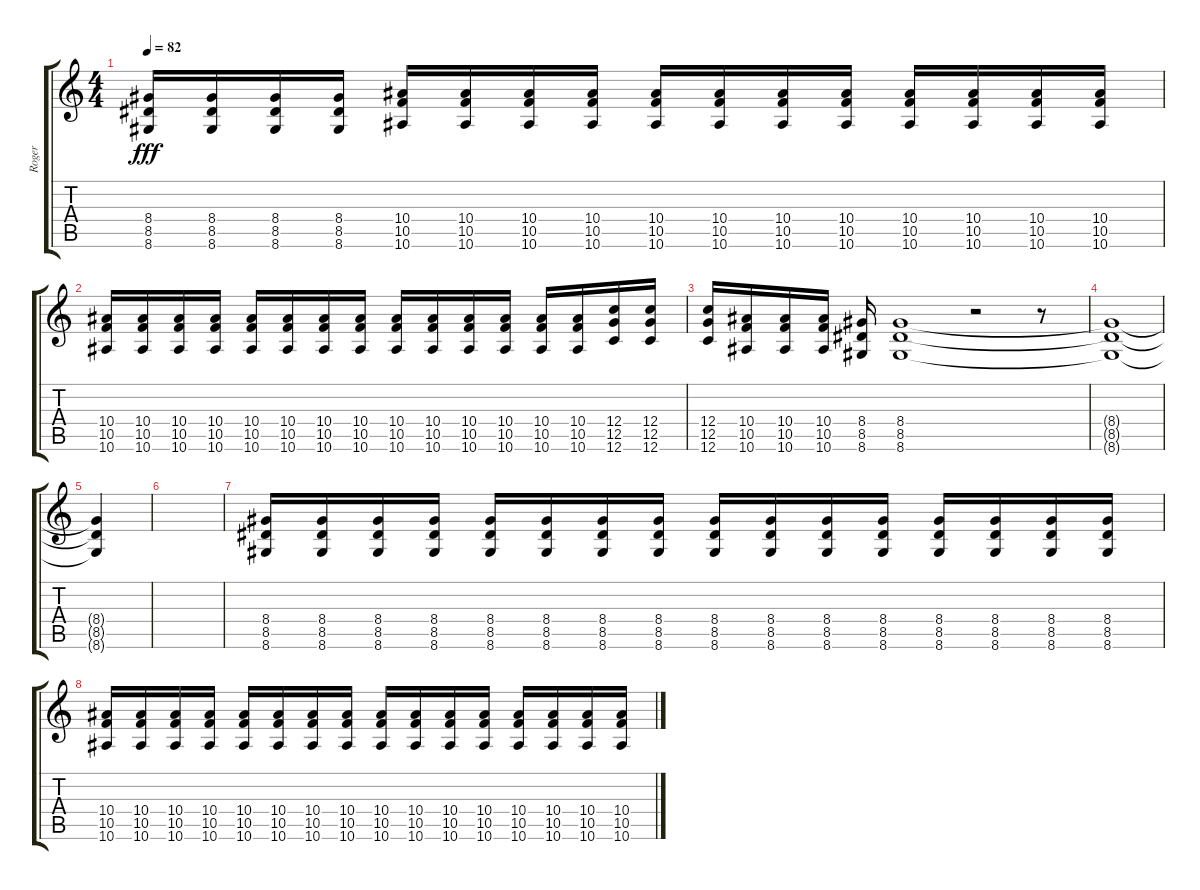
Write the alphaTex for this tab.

\track ("Roger" "Roger") {instrument distortionguitar}
\staff {score tabs}
\tuning (D4 A3 F3 C3 G2 C2) {hide}
\ts (4 4)
\tempo 82
\clef g2
\ks c
(8.4 8.5 8.6).16{dy fff} (8.4 8.5 8.6).16 (8.4 8.5 8.6).16 (8.4 8.5 8.6).16 (10.4 10.5 10.6).16 (10.4 10.5 10.6).16 (10.4 10.5 10.6).16 (10.4 10.5 10.6).16 (10.4 10.5 10.6).16 (10.4 10.5 10.6).16 (10.4 10.5 10.6).16 (10.4 10.5 10.6).16 (10.4 10.5 10.6).16 (10.4 10.5 10.6).16 (10.4 10.5 10.6).16 (10.4 10.5 10.6).16 |
(10.4 10.5 10.6).16 (10.4 10.5 10.6).16 (10.4 10.5 10.6).16 (10.4 10.5 10.6).16 (10.4 10.5 10.6).16 (10.4 10.5 10.6).16 (10.4 10.5 10.6).16 (10.4 10.5 10.6).16 (10.4 10.5 10.6).16 (10.4 10.5 10.6).16 (10.4 10.5 10.6).16 (10.4 10.5 10.6).16 (10.4 10.5 10.6).16 (10.4 10.5 10.6).16 (12.4 12.5 12.6).16 (12.4 12.5 12.6).16 |
(12.4 12.5 12.6).16 (10.4 10.5 10.6).16 (10.4 10.5 10.6).16 (10.4 10.5 10.6).16 (8.4 8.5 8.6).16 (8.4 8.5 8.6).1 r.2 r.8 |
(8.4{t} 8.5{t} 8.6{t}).1 |
(8.4{t} 8.5{t} 8.6{t}).4 |
|
(8.4 8.5 8.6).16 (8.4 8.5 8.6).16 (8.4 8.5 8.6).16 (8.4 8.5 8.6).16 (8.4 8.5 8.6).16 (8.4 8.5 8.6).16 (8.4 8.5 8.6).16 (8.4 8.5 8.6).16 (8.4 8.5 8.6).16 (8.4 8.5 8.6).16 (8.4 8.5 8.6).16 (8.4 8.5 8.6).16 (8.4 8.5 8.6).16 (8.4 8.5 8.6).16 (8.4 8.5 8.6).16 (8.4 8.5 8.6).16 |
(10.4 10.5 10.6).16 (10.4 10.5 10.6).16 (10.4 10.5 10.6).16 (10.4 10.5 10.6).16 (10.4 10.5 10.6).16 (10.4 10.5 10.6).16 (10.4 10.5 10.6).16 (10.4 10.5 10.6).16 (10.4 10.5 10.6).16 (10.4 10.5 10.6).16 (10.4 10.5 10.6).16 (10.4 10.5 10.6).16 (10.4 10.5 10.6).16 (10.4 10.5 10.6).16 (10.4 10.5 10.6).16 (10.4 10.5 10.6).16
